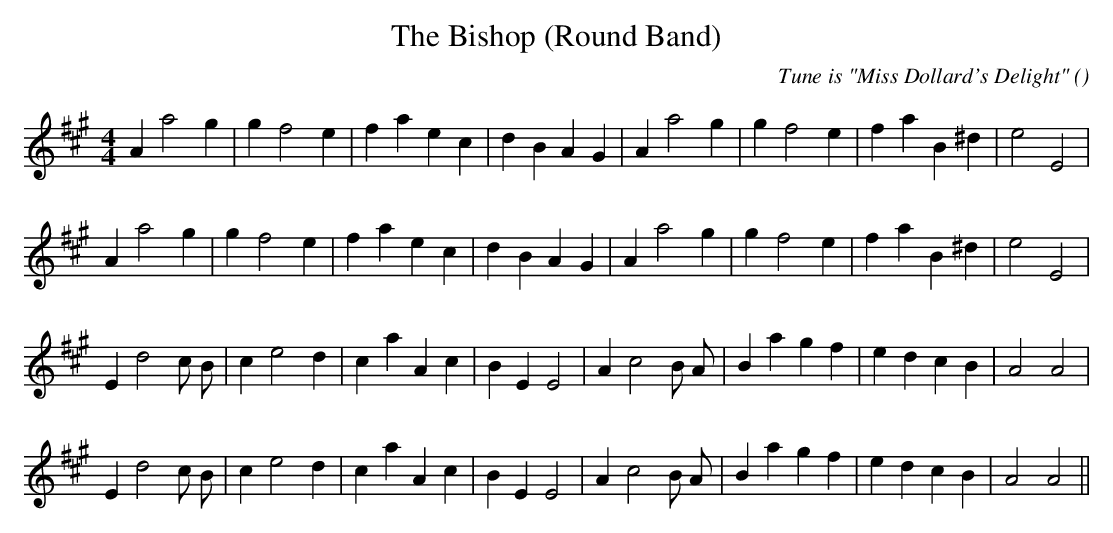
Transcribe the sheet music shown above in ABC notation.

X:1
T: The Bishop (Round Band)
C:Tune is "Miss Dollard's Delight"
O:
M:4/4
K:A
K:A
M:4/4
L:1/16
A4 a8 g4|g4 f8 e4 |f4 a4 e4 c4 |d4 B4 A4 G4 |A4 a8 g4|g4 f8 e4 |f4 a4 B4 ^d4 |e8 E8 |
A4 a8 g4|g4 f8 e4 |f4 a4 e4 c4 |d4 B4 A4 G4 |A4 a8 g4|g4 f8 e4 |f4 a4 B4 ^d4 |e8 E8 |
E4 d8 c2 B2 |c4 e8 d4 |c4 a4 A4 c4 |B4 E4 E8 |A4 c8 B2 A2 |B4 a4 g4 f4 |e4 d4 c4 B4 |A8 A8 |
E4 d8 c2 B2 |c4 e8 d4 |c4 a4 A4 c4 |B4 E4 E8 |A4 c8 B2 A2 |B4 a4 g4 f4 |e4 d4 c4 B4 |A8 A8 ||
